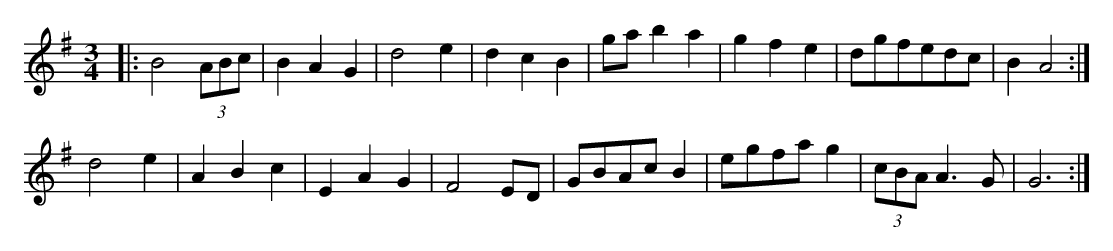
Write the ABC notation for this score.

X:1
M:3/4
K:G
|:B4 (3ABc|B2 A2 G2|d4 e2|d2 c2 B2|ga b2 a2|g2 f2 e2|dgfedc|B2 A4:|
d4 e2|A2 B2 c2|E2 A2 G2|F4 ED|GBAc B2|egfa g2|(3cBA A3 G|G6:|
